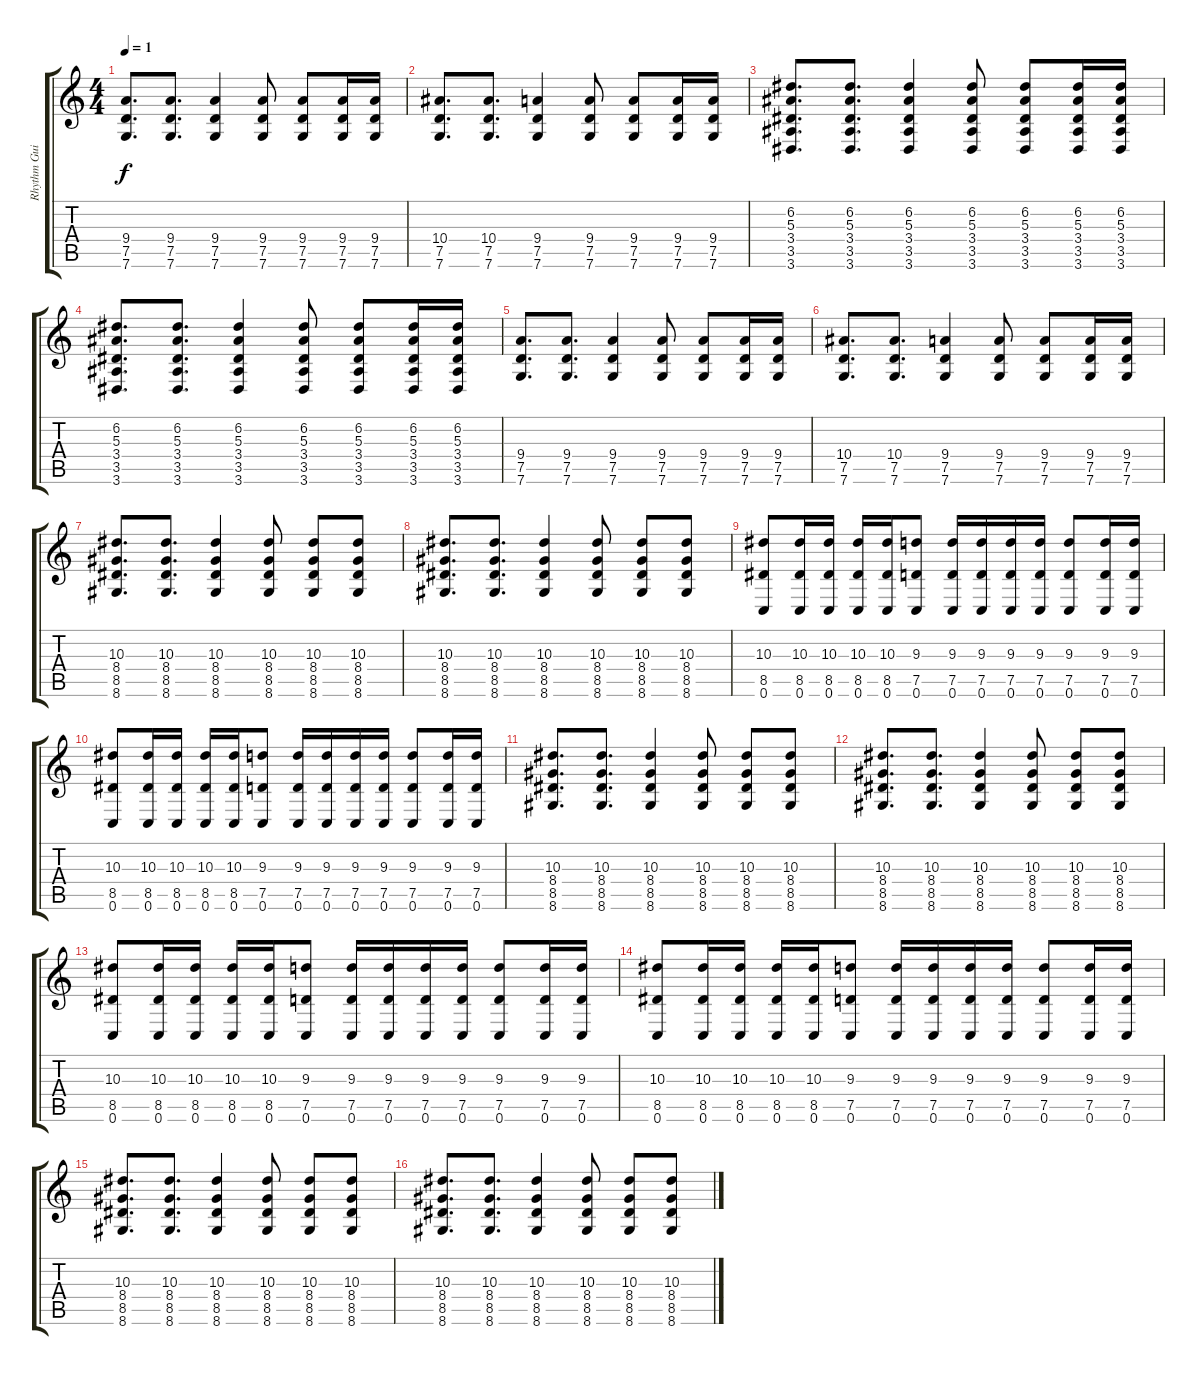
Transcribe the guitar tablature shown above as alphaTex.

\track ("Rhythm Guitar 1" "Rhythm Gui") {instrument overdrivenguitar}
\staff {score tabs}
\tuning (D4 A3 F3 C3 G2 C2) {hide}
\ts (4 4)
\tempo 1
\clef g2
\ks c
(9.4 7.5 7.6).8{d dy f} (9.4 7.5 7.6).8{d} (9.4 7.5 7.6).4 (9.4 7.5 7.6).8 (9.4 7.5 7.6).8 (9.4 7.5 7.6).16 (9.4 7.5 7.6).16 |
(10.4 7.5 7.6).8{d} (10.4 7.5 7.6).8{d} (9.4 7.5 7.6).4 (9.4 7.5 7.6).8 (9.4 7.5 7.6).8 (9.4 7.5 7.6).16 (9.4 7.5 7.6).16 |
(6.2 5.3 3.4 3.5 3.6).8{d} (6.2 5.3 3.4 3.5 3.6).8{d} (6.2 5.3 3.4 3.5 3.6).4 (6.2 5.3 3.4 3.5 3.6).8 (6.2 5.3 3.4 3.5 3.6).8 (6.2 5.3 3.4 3.5 3.6).16 (6.2 5.3 3.4 3.5 3.6).16 |
(6.2 5.3 3.4 3.5 3.6).8{d} (6.2 5.3 3.4 3.5 3.6).8{d} (6.2 5.3 3.4 3.5 3.6).4 (6.2 5.3 3.4 3.5 3.6).8 (6.2 5.3 3.4 3.5 3.6).8 (6.2 5.3 3.4 3.5 3.6).16 (6.2 5.3 3.4 3.5 3.6).16 |
(9.4 7.5 7.6).8{d} (9.4 7.5 7.6).8{d} (9.4 7.5 7.6).4 (9.4 7.5 7.6).8 (9.4 7.5 7.6).8 (9.4 7.5 7.6).16 (9.4 7.5 7.6).16 |
(10.4 7.5 7.6).8{d} (10.4 7.5 7.6).8{d} (9.4 7.5 7.6).4 (9.4 7.5 7.6).8 (9.4 7.5 7.6).8 (9.4 7.5 7.6).16 (9.4 7.5 7.6).16 |
(10.3 8.4 8.5 8.6).8{d} (10.3 8.4 8.5 8.6).8{d} (10.3 8.4 8.5 8.6).4 (10.3 8.4 8.5 8.6).8 (10.3 8.4 8.5 8.6).8 (10.3 8.4 8.5 8.6).8 |
(10.3 8.4 8.5 8.6).8{d} (10.3 8.4 8.5 8.6).8{d} (10.3 8.4 8.5 8.6).4 (10.3 8.4 8.5 8.6).8 (10.3 8.4 8.5 8.6).8 (10.3 8.4 8.5 8.6).8 |
(10.3 8.5 0.6).8 (10.3 8.5 0.6).16 (10.3 8.5 0.6).16 (10.3 8.5 0.6).16 (10.3 8.5 0.6).16 (9.3 7.5 0.6).8 (9.3 7.5 0.6).16 (9.3 7.5 0.6).16 (9.3 7.5 0.6).16 (9.3 7.5 0.6).16 (9.3 7.5 0.6).8 (9.3 7.5 0.6).16 (9.3 7.5 0.6).16 |
(10.3 8.5 0.6).8 (10.3 8.5 0.6).16 (10.3 8.5 0.6).16 (10.3 8.5 0.6).16 (10.3 8.5 0.6).16 (9.3 7.5 0.6).8 (9.3 7.5 0.6).16 (9.3 7.5 0.6).16 (9.3 7.5 0.6).16 (9.3 7.5 0.6).16 (9.3 7.5 0.6).8 (9.3 7.5 0.6).16 (9.3 7.5 0.6).16 |
(10.3 8.4 8.5 8.6).8{d} (10.3 8.4 8.5 8.6).8{d} (10.3 8.4 8.5 8.6).4 (10.3 8.4 8.5 8.6).8 (10.3 8.4 8.5 8.6).8 (10.3 8.4 8.5 8.6).8 |
(10.3 8.4 8.5 8.6).8{d} (10.3 8.4 8.5 8.6).8{d} (10.3 8.4 8.5 8.6).4 (10.3 8.4 8.5 8.6).8 (10.3 8.4 8.5 8.6).8 (10.3 8.4 8.5 8.6).8 |
(10.3 8.5 0.6).8 (10.3 8.5 0.6).16 (10.3 8.5 0.6).16 (10.3 8.5 0.6).16 (10.3 8.5 0.6).16 (9.3 7.5 0.6).8 (9.3 7.5 0.6).16 (9.3 7.5 0.6).16 (9.3 7.5 0.6).16 (9.3 7.5 0.6).16 (9.3 7.5 0.6).8 (9.3 7.5 0.6).16 (9.3 7.5 0.6).16 |
(10.3 8.5 0.6).8 (10.3 8.5 0.6).16 (10.3 8.5 0.6).16 (10.3 8.5 0.6).16 (10.3 8.5 0.6).16 (9.3 7.5 0.6).8 (9.3 7.5 0.6).16 (9.3 7.5 0.6).16 (9.3 7.5 0.6).16 (9.3 7.5 0.6).16 (9.3 7.5 0.6).8 (9.3 7.5 0.6).16 (9.3 7.5 0.6).16 |
(10.3 8.4 8.5 8.6).8{d} (10.3 8.4 8.5 8.6).8{d} (10.3 8.4 8.5 8.6).4 (10.3 8.4 8.5 8.6).8 (10.3 8.4 8.5 8.6).8 (10.3 8.4 8.5 8.6).8 |
(10.3 8.4 8.5 8.6).8{d} (10.3 8.4 8.5 8.6).8{d} (10.3 8.4 8.5 8.6).4 (10.3 8.4 8.5 8.6).8 (10.3 8.4 8.5 8.6).8 (10.3 8.4 8.5 8.6).8
